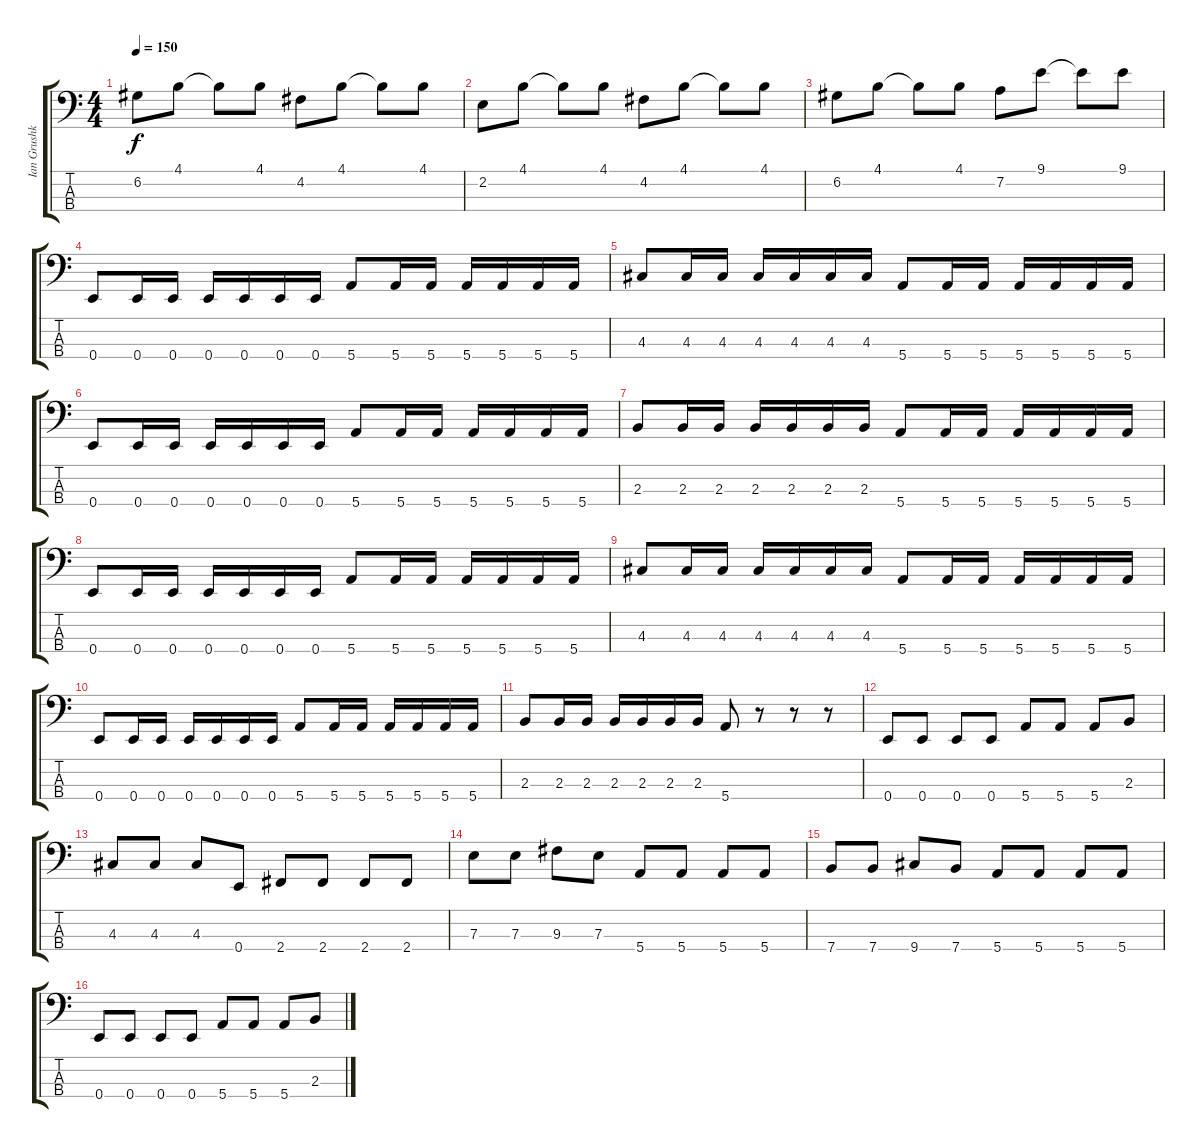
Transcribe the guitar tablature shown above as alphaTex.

\track ("Ian Grushka - Bass" "Ian Grushk") {instrument electricbasspick}
\staff {score tabs}
\tuning (G2 D2 A1 E1) {hide}
\ts (4 4)
\tempo 150
\clef f4
\ks c
6.2.8{dy f} 4.1.8 4.1{t}.8 4.1.8 4.2.8 4.1.8 4.1{t}.8 4.1.8 |
2.2.8 4.1.8 4.1{t}.8 4.1.8 4.2.8 4.1.8 4.1{t}.8 4.1.8 |
6.2.8 4.1.8 4.1{t}.8 4.1.8 7.2.8 9.1.8 9.1{t}.8 9.1.8 |
0.4.8 0.4.16 0.4.16 0.4.16 0.4.16 0.4.16 0.4.16 5.4.8 5.4.16 5.4.16 5.4.16 5.4.16 5.4.16 5.4.16 |
4.3.8 4.3.16 4.3.16 4.3.16 4.3.16 4.3.16 4.3.16 5.4.8 5.4.16 5.4.16 5.4.16 5.4.16 5.4.16 5.4.16 |
0.4.8 0.4.16 0.4.16 0.4.16 0.4.16 0.4.16 0.4.16 5.4.8 5.4.16 5.4.16 5.4.16 5.4.16 5.4.16 5.4.16 |
2.3.8 2.3.16 2.3.16 2.3.16 2.3.16 2.3.16 2.3.16 5.4.8 5.4.16 5.4.16 5.4.16 5.4.16 5.4.16 5.4.16 |
0.4.8 0.4.16 0.4.16 0.4.16 0.4.16 0.4.16 0.4.16 5.4.8 5.4.16 5.4.16 5.4.16 5.4.16 5.4.16 5.4.16 |
4.3.8 4.3.16 4.3.16 4.3.16 4.3.16 4.3.16 4.3.16 5.4.8 5.4.16 5.4.16 5.4.16 5.4.16 5.4.16 5.4.16 |
0.4.8 0.4.16 0.4.16 0.4.16 0.4.16 0.4.16 0.4.16 5.4.8 5.4.16 5.4.16 5.4.16 5.4.16 5.4.16 5.4.16 |
2.3.8 2.3.16 2.3.16 2.3.16 2.3.16 2.3.16 2.3.16 5.4.8 r.8 r.8 r.8 |
0.4.8 0.4.8 0.4.8 0.4.8 5.4.8 5.4.8 5.4.8 2.3.8 |
4.3.8 4.3.8 4.3.8 0.4.8 2.4.8 2.4.8 2.4.8 2.4.8 |
7.3.8 7.3.8 9.3.8 7.3.8 5.4.8 5.4.8 5.4.8 5.4.8 |
7.4.8 7.4.8 9.4.8 7.4.8 5.4.8 5.4.8 5.4.8 5.4.8 |
0.4.8 0.4.8 0.4.8 0.4.8 5.4.8 5.4.8 5.4.8 2.3.8
